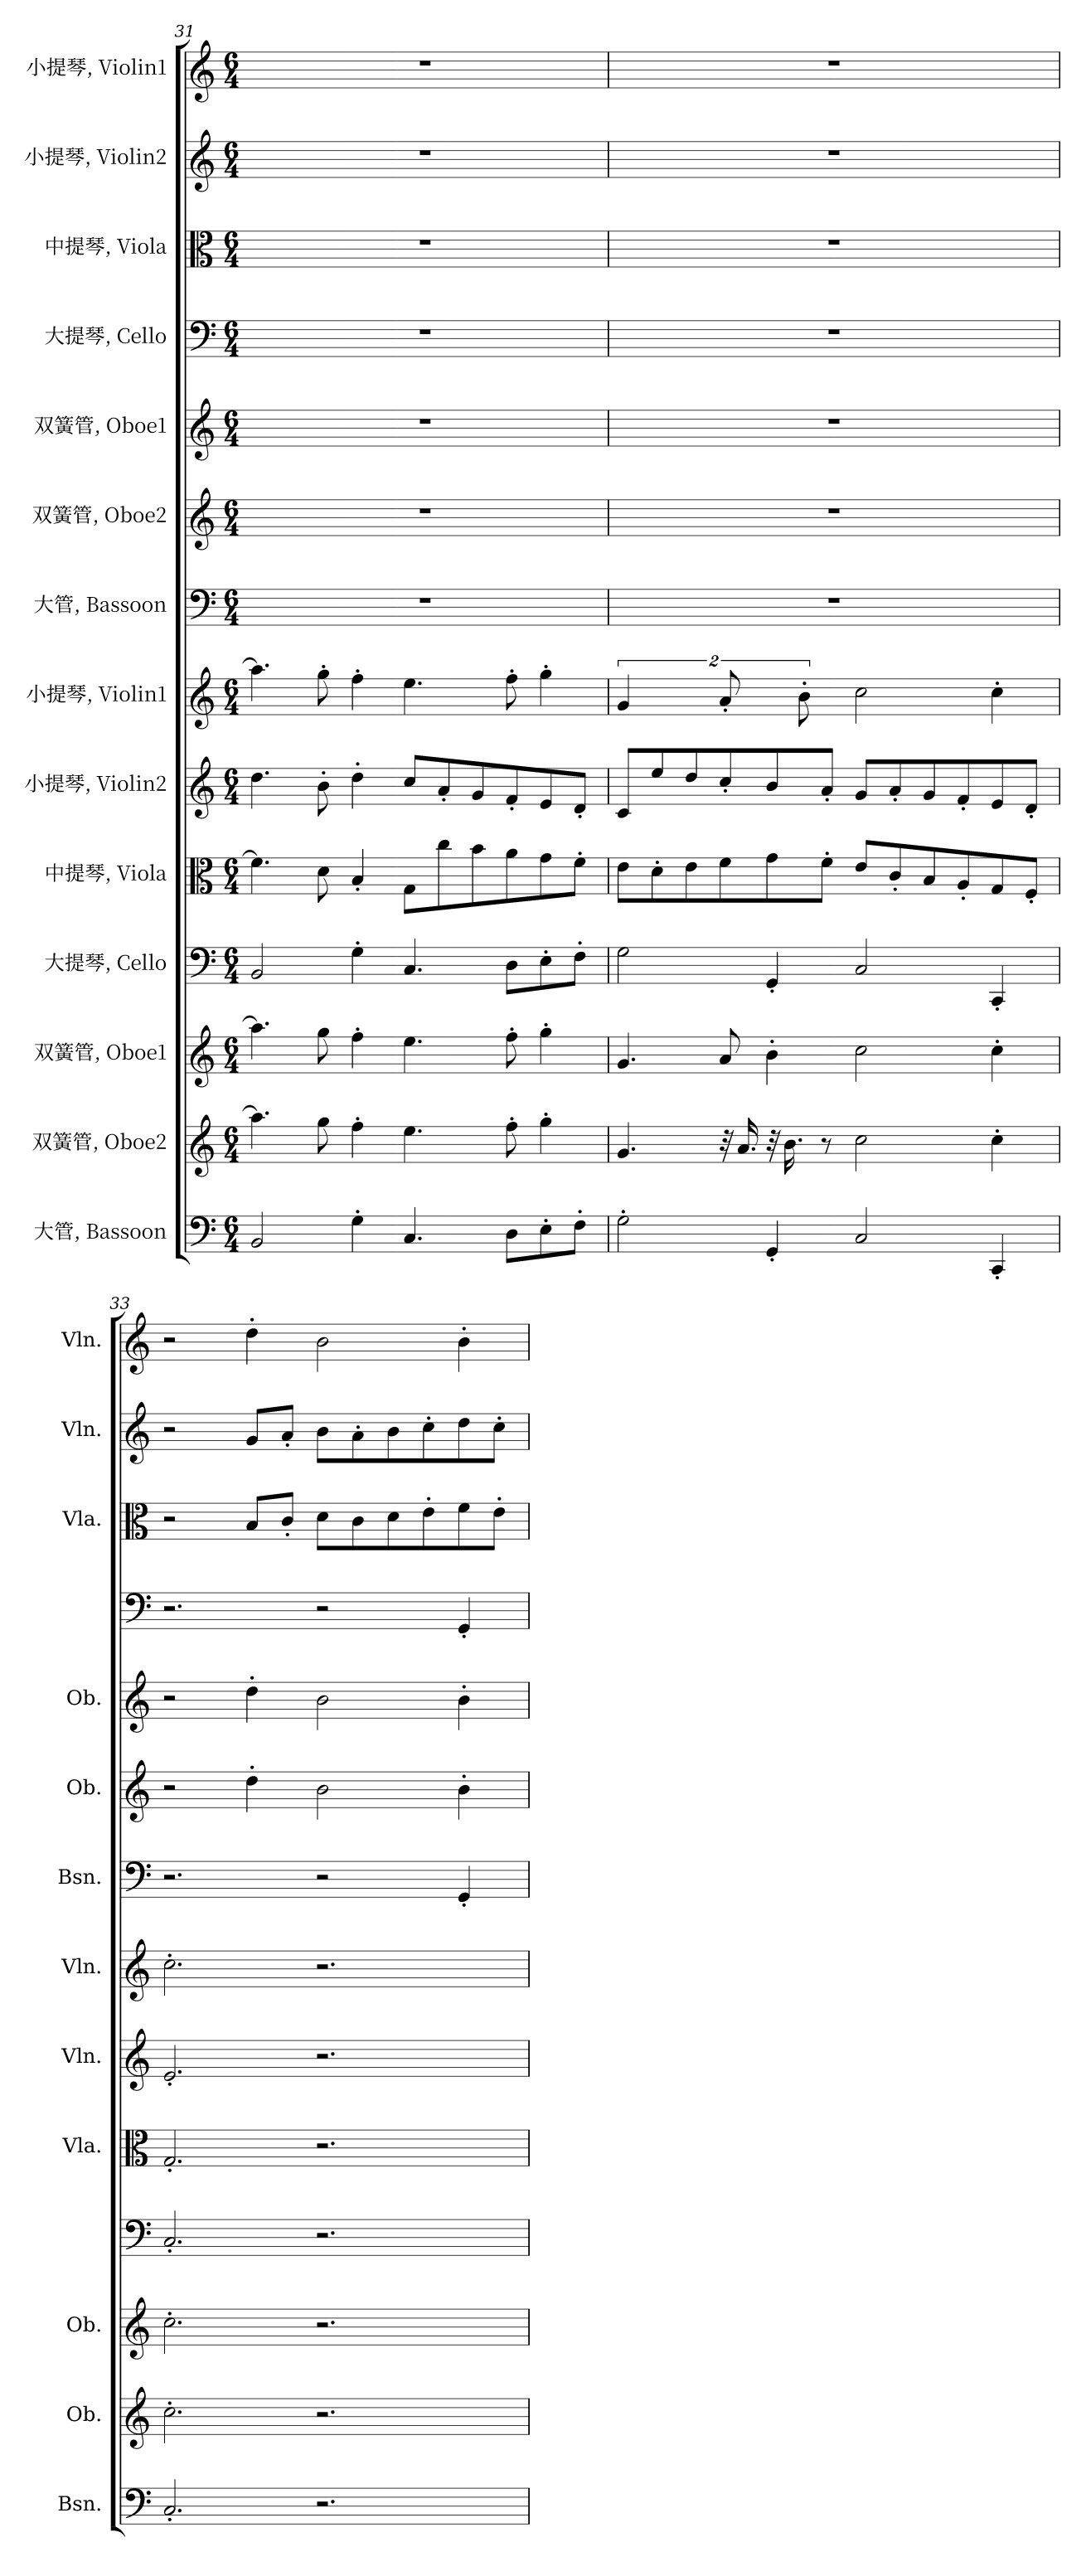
**kern	**kern	**kern	**kern	**kern	**kern	**kern	**kern	**kern	**kern	**kern	**kern	**kern	**kern
*part14	*part13	*part12	*part11	*part10	*part9	*part8	*part7	*part6	*part5	*part4	*part3	*part2	*part1
*staff14	*staff13	*staff12	*staff11	*staff10	*staff9	*staff8	*staff7	*staff6	*staff5	*staff4	*staff3	*staff2	*staff1
*I"大管, Bassoon	*I"双簧管, Oboe2	*I"双簧管, Oboe1	*I"大提琴, Cello	*I"中提琴, Viola	*I"小提琴, Violin2	*I"小提琴, Violin1	*I"大管, Bassoon	*I"双簧管, Oboe2	*I"双簧管, Oboe1	*I"大提琴, Cello	*I"中提琴, Viola	*I"小提琴, Violin2	*I"小提琴, Violin1
*I'Bsn.	*I'Ob.	*I'Ob.	*	*I'Vla.	*I'Vln.	*I'Vln.	*I'Bsn.	*I'Ob.	*I'Ob.	*	*I'Vla.	*I'Vln.	*I'Vln.
*clefF4	*clefG2	*clefG2	*clefF4	*clefC3	*clefG2	*clefG2	*clefF4	*clefG2	*clefG2	*clefF4	*clefC3	*clefG2	*clefG2
*k[]	*k[]	*k[]	*k[]	*k[]	*k[]	*k[]	*k[]	*k[]	*k[]	*k[]	*k[]	*k[]	*k[]
*M6/4	*M6/4	*M6/4	*M6/4	*M6/4	*M6/4	*M6/4	*M6/4	*M6/4	*M6/4	*M6/4	*M6/4	*M6/4	*M6/4
=31	=31	=31	=31	=31	=31	=31	=31	=31	=31	=31	=31	=31	=31
2BB/	4.aa\]	4.aa\]	2BB/	4.f\]	4.dd\	4.aa\]	1.r	1.r	1.r	1.r	1.r	1.r	1.r
.	8gg\	8gg\	.	8d\	8b'\	8gg'\	.	.	.	.	.	.	.
4G'\	4ff'\	4ff'\	4G'\	4B'/	4dd'\	4ff'\	.	.	.	.	.	.	.
4.C/	4.ee\	4.ee\	4.C/	8G\L	8cc/L	4.ee\	.	.	.	.	.	.	.
.	.	.	.	8cc\	8a'/	.	.	.	.	.	.	.	.
.	.	.	.	8b\	8g/	.	.	.	.	.	.	.	.
8D\L	8ff'\	8ff'\	8D\L	8a\	8f'/	8ff'\	.	.	.	.	.	.	.
8E'\	4gg'\	4gg'\	8E'\	8g\	8e/	4gg'\	.	.	.	.	.	.	.
8F'\J	.	.	8F'\J	8f'\J	8d'/J	.	.	.	.	.	.	.	.
!!LO:PB:g=z
=32	=32	=32	=32	=32	=32	=32	=32	=32	=32	=32	=32	=32	=32
2G'\	4.g/	4.g/	2G\	8e\L	8c/L	8%3g/	1.r	1.r	1.r	1.r	1.r	1.r	1.r
.	.	.	.	8d'\	8ee/	.	.	.	.	.	.	.	.
.	.	.	.	8e\	8dd/	.	.	.	.	.	.	.	.
.	32r	8a/	.	8f\	8cc'/	16%3a'/	.	.	.	.	.	.	.
.	16.a/	.	.	.	.	.	.	.	.	.	.	.	.
4GG'/	32r	4b'\	4GG'/	8g\	8b/	.	.	.	.	.	.	.	.
.	16.b\	.	.	.	.	.	.	.	.	.	.	.	.
.	.	.	.	.	.	16%3b'\	.	.	.	.	.	.	.
.	8r	.	.	8f'\J	8a'/J	.	.	.	.	.	.	.	.
2C/	2cc\	2cc\	2C/	8e/L	8g/L	2cc\	.	.	.	.	.	.	.
.	.	.	.	8c'/	8a'/	.	.	.	.	.	.	.	.
.	.	.	.	8B/	8g/	.	.	.	.	.	.	.	.
.	.	.	.	8A'/	8f'/	.	.	.	.	.	.	.	.
4CC'/	4cc'\	4cc'\	4CC'/	8G/	8e/	4cc'\	.	.	.	.	.	.	.
.	.	.	.	8F'/J	8d'/J	.	.	.	.	.	.	.	.
=33	=33	=33	=33	=33	=33	=33	=33	=33	=33	=33	=33	=33	=33
2.C'/	2.cc'\	2.cc'\	2.C'/	2.G'/	2.e'/	2.cc'\	2.r	2r	2r	2.r	2r	2r	2r
.	.	.	.	.	.	.	.	4dd'\	4dd'\	.	8B/L	8g/L	4dd'\
.	.	.	.	.	.	.	.	.	.	.	8c'/J	8a'/J	.
2.r	2.r	2.r	2.r	2.r	2.r	2.r	2r	2b\	2b\	2r	8d\L	8b\L	2b\
.	.	.	.	.	.	.	.	.	.	.	8c\	8a'\	.
.	.	.	.	.	.	.	.	.	.	.	8d\	8b\	.
.	.	.	.	.	.	.	.	.	.	.	8e'\	8cc'\	.
.	.	.	.	.	.	.	4GG'/	4b'\	4b'\	4GG'/	8f\	8dd\	4b'\
.	.	.	.	.	.	.	.	.	.	.	8e'\J	8cc'\J	.
=	=	=	=	=	=	=	=	=	=	=	=	=	=
*-	*-	*-	*-	*-	*-	*-	*-	*-	*-	*-	*-	*-	*-
